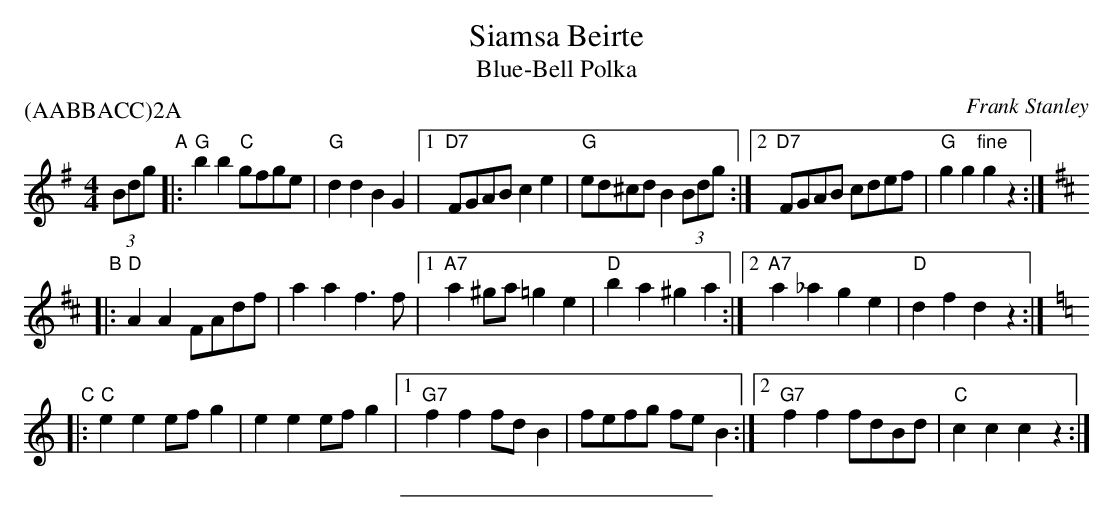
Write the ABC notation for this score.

X:1
T: Siamsa Beirte
T: Blue-Bell Polka
C: Frank Stanley
M: 4/4
L: 1/8
P: (AABBACC)2A
K: G
(3Bdg \
"A"|: "G"b2b2 "C"gfge | "G"d2d2 B2G2 |1 "D7"FGAB c2e2 | "G"ed^cd B2 (3Bdg \
                                    :|2 "D7"FGAB cdef | "G"g2g2"fine"g2z2 :|
K: D
"B"|: "D"A2A2 FAdf | a2a2 f3f |1 "A7"a2^ga =g2e2 | "D"b2a2 ^g2a2 \
                             :|2 "A7"a2_a2  g2e2 | "D"d2f2d2z2 :|
K: C
"C"|: "C"e2e2 efg2 | e2e2 efg2 |1 "G7"f2f2 fdB2 | fefg feB2 \
                              :|2 "G7"f2f2 fdBd | "C"c2c2c2z2 :|
